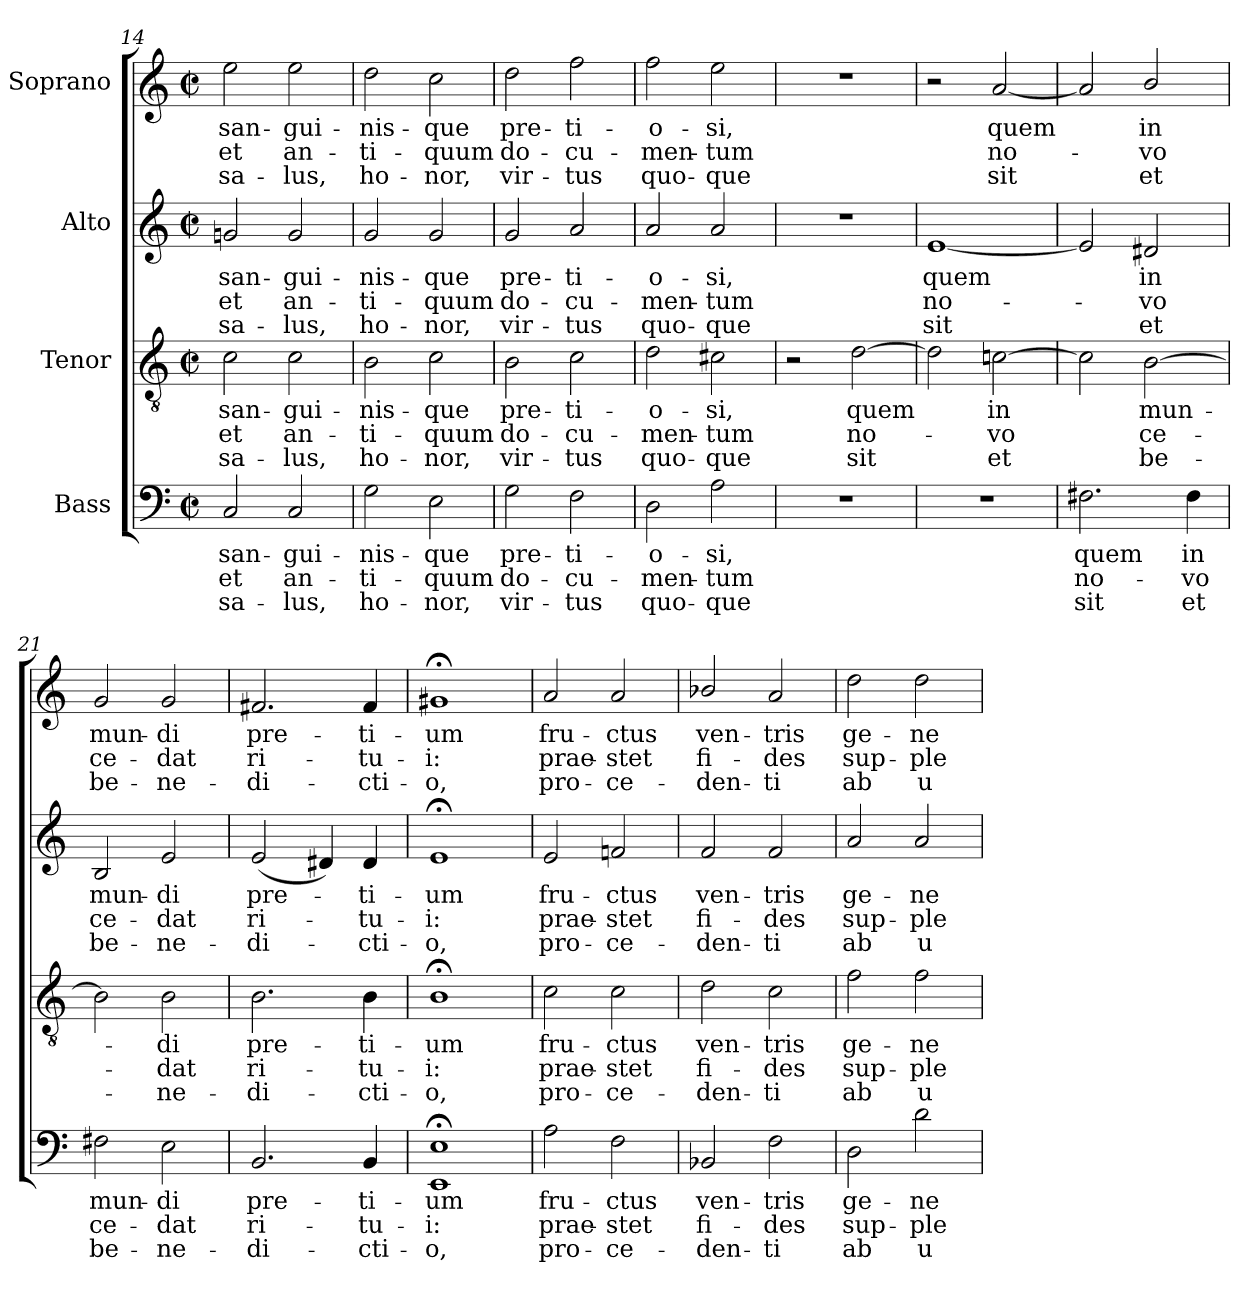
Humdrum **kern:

**kern	**text	**text	**text	**kern	**text	**text	**text	**kern	**text	**text	**text	**kern	**text	**text	**text
*part4	*part4	*part4	*part4	*part3	*part3	*part3	*part3	*part2	*part2	*part2	*part2	*part1	*part1	*part1	*part1
*staff4	*staff4	*staff4	*staff4	*staff3	*staff3	*staff3	*staff3	*staff2	*staff2	*staff2	*staff2	*staff1	*staff1	*staff1	*staff1
*I"Bass	*	*	*	*I"Tenor	*	*	*	*I"Alto	*	*	*	*I"Soprano	*	*	*
*clefF4	*	*	*	*clefGv2	*	*	*	*clefG2	*	*	*	*clefG2	*	*	*
*k[]	*	*	*	*k[]	*	*	*	*k[]	*	*	*	*k[]	*	*	*
*M2/2	*	*	*	*M2/2	*	*	*	*M2/2	*	*	*	*M2/2	*	*	*
*met(c|)	*	*	*	*met(c|)	*	*	*	*met(c|)	*	*	*	*met(c|)	*	*	*
=14	=14	=14	=14	=14	=14	=14	=14	=14	=14	=14	=14	=14	=14	=14	=14
!	!LO:LY:b	!LO:LY:b	!LO:LY:b	!	!LO:LY:b	!LO:LY:b	!LO:LY:b	!	!LO:LY:b	!LO:LY:b	!LO:LY:b	!	!LO:LY:b	!LO:LY:b	!LO:LY:b
2C/	san-	-et	sa-	2c\	san-	-et	sa-	2gn/	san-	-et	sa-	2ee\	san-	-et	sa-
!	!LO:LY:b	!LO:LY:b	!LO:LY:b	!	!LO:LY:b	!LO:LY:b	!LO:LY:b	!	!LO:LY:b	!LO:LY:b	!LO:LY:b	!	!LO:LY:b	!LO:LY:b	!LO:LY:b
2C/	-gui-	-an-	-lus,	2c\	-gui-	-an-	-lus,	2g/	-gui-	-an-	-lus,	2ee\	-gui-	-an-	-lus,
=15	=15	=15	=15	=15	=15	=15	=15	=15	=15	=15	=15	=15	=15	=15	=15
!	!LO:LY:b	!LO:LY:b	!LO:LY:b	!	!LO:LY:b	!LO:LY:b	!LO:LY:b	!	!LO:LY:b	!LO:LY:b	!LO:LY:b	!	!LO:LY:b	!LO:LY:b	!LO:LY:b
2G\	nis-	-ti-	-ho-	2B\	nis-	-ti-	-ho-	2g/	nis-	-ti-	-ho-	2dd\	nis-	-ti-	-ho-
!	!LO:LY:b	!LO:LY:b	!LO:LY:b	!	!LO:LY:b	!LO:LY:b	!LO:LY:b	!	!LO:LY:b	!LO:LY:b	!LO:LY:b	!	!LO:LY:b	!LO:LY:b	!LO:LY:b
2E\	-que	quum	nor,	2c\	-que	quum	nor,	2g/	-que	quum	nor,	2cc\	-que	quum	nor,
=16	=16	=16	=16	=16	=16	=16	=16	=16	=16	=16	=16	=16	=16	=16	=16
!	!LO:LY:b	!LO:LY:b	!LO:LY:b	!	!LO:LY:b	!LO:LY:b	!LO:LY:b	!	!LO:LY:b	!LO:LY:b	!LO:LY:b	!	!LO:LY:b	!LO:LY:b	!LO:LY:b
2G\	pre-	-do-	-vir-	2B\	pre-	-do-	-vir-	2g/	pre-	-do-	-vir-	2dd\	pre-	-do-	-vir-
!	!LO:LY:b	!LO:LY:b	!LO:LY:b	!	!LO:LY:b	!LO:LY:b	!LO:LY:b	!	!LO:LY:b	!LO:LY:b	!LO:LY:b	!	!LO:LY:b	!LO:LY:b	!LO:LY:b
2F\	-ti-	-cu-	-tus	2c\	-ti-	-cu-	-tus	2a/	-ti-	-cu-	-tus	2ff\	-ti-	-cu-	-tus
=17	=17	=17	=17	=17	=17	=17	=17	=17	=17	=17	=17	=17	=17	=17	=17
!	!LO:LY:b	!LO:LY:b	!LO:LY:b	!	!LO:LY:b	!LO:LY:b	!LO:LY:b	!	!LO:LY:b	!LO:LY:b	!LO:LY:b	!	!LO:LY:b	!LO:LY:b	!LO:LY:b
2D\	o-	-men-	-quo-	2d\	o-	-men-	-quo-	2a/	o-	-men-	-quo-	2ff\	o-	-men-	-quo-
!	!LO:LY:b	!LO:LY:b	!LO:LY:b	!	!LO:LY:b	!LO:LY:b	!LO:LY:b	!	!LO:LY:b	!LO:LY:b	!LO:LY:b	!	!LO:LY:b	!LO:LY:b	!LO:LY:b
2A\	-si,	tum	que	2c#X\	-si,	tum	que	2a/	-si,	tum	que	2ee\	-si,	tum	que
=18	=18	=18	=18	=18	=18	=18	=18	=18	=18	=18	=18	=18	=18	=18	=18
1r	.	.	.	2r	.	.	.	1r	.	.	.	1r	.	.	.
!	!	!	!	!	!LO:LY:b	!LO:LY:b	!LO:LY:b	!	!	!	!	!	!	!	!
.	.	.	.	[2d\	quem	no-	sit	.	.	.	.	.	.	.	.
=19	=19	=19	=19	=19	=19	=19	=19	=19	=19	=19	=19	=19	=19	=19	=19
!	!	!	!	!	!	!	!	!	!LO:LY:b	!LO:LY:b	!LO:LY:b	!	!	!	!
1r	.	.	.	2d\]	.	.	.	[1e	quem	no-	sit	2r	.	.	.
!	!	!	!	!	!LO:LY:b	!LO:LY:b	!LO:LY:b	!	!	!	!	!	!LO:LY:b	!LO:LY:b	!LO:LY:b
.	.	.	.	[2cn\	in	vo	et	.	.	.	.	[2a/	quem	no-	sit
!!LO:PB:g=z
=20	=20	=20	=20	=20	=20	=20	=20	=20	=20	=20	=20	=20	=20	=20	=20
!	!LO:LY:b	!LO:LY:b	!LO:LY:b	!	!	!	!	!	!	!	!	!	!	!	!
2.F#X\	quem	no-	-sit	2c\]	.	.	.	2e/]	.	.	.	2a/]	.	.	.
!	!	!	!	!	!LO:LY:b	!LO:LY:b	!LO:LY:b	!	!LO:LY:b	!LO:LY:b	!LO:LY:b	!	!LO:LY:b	!LO:LY:b	!LO:LY:b
.	.	.	.	[2B\	mun-	ce-	be-	2d#X/	in	vo	et	2b/	in	vo	et
!	!LO:LY:b	!LO:LY:b	!LO:LY:b	!	!	!	!	!	!	!	!	!	!	!	!
4F#\	in	vo	et	.	.	.	.	.	.	.	.	.	.	.	.
=21	=21	=21	=21	=21	=21	=21	=21	=21	=21	=21	=21	=21	=21	=21	=21
!	!LO:LY:b	!LO:LY:b	!LO:LY:b	!	!	!	!	!	!LO:LY:b	!LO:LY:b	!LO:LY:b	!	!LO:LY:b	!LO:LY:b	!LO:LY:b
2F#X\	mun-	-ce-	-be-	2B\]	.	.	.	2B/	mun-	-ce-	-be-	2g/	mun-	-ce-	-be-
!	!LO:LY:b	!LO:LY:b	!LO:LY:b	!	!LO:LY:b	!LO:LY:b	!LO:LY:b	!	!LO:LY:b	!LO:LY:b	!LO:LY:b	!	!LO:LY:b	!LO:LY:b	!LO:LY:b
2E\	-di	dat	ne-	2B\	di	dat	ne-	2e/	-di	dat	ne-	2g/	-di	dat	ne-
=22	=22	=22	=22	=22	=22	=22	=22	=22	=22	=22	=22	=22	=22	=22	=22
!	!LO:LY:b	!LO:LY:b	!LO:LY:b	!	!LO:LY:b	!LO:LY:b	!LO:LY:b	!	!LO:LY:b	!LO:LY:b	!LO:LY:b	!	!LO:LY:b	!LO:LY:b	!LO:LY:b
2.BB/	-pre-	-ri-	-di-	2.B\	-pre-	-ri-	-di-	(<2e/	-pre-	ri-	di-	2.f#X/	-pre-	-ri-	-di-
.	.	.	.	.	.	.	.	4d#X/)	.	.	.	.	.	.	.
!	!LO:LY:b	!LO:LY:b	!LO:LY:b	!	!LO:LY:b	!LO:LY:b	!LO:LY:b	!	!LO:LY:b	!LO:LY:b	!LO:LY:b	!	!LO:LY:b	!LO:LY:b	!LO:LY:b
4BB/	-ti-	-tu-	-cti-	4B\	-ti-	-tu-	-cti-	4d#/	ti-	-tu-	-cti-	4f#/	-ti-	-tu-	-cti-
=23	=23	=23	=23	=23	=23	=23	=23	=23	=23	=23	=23	=23	=23	=23	=23
!	!LO:LY:b	!LO:LY:b	!LO:LY:b	!	!LO:LY:b	!LO:LY:b	!LO:LY:b	!	!LO:LY:b	!LO:LY:b	!LO:LY:b	!	!LO:LY:b	!LO:LY:b	!LO:LY:b
1EE;< 1E;<	-um	i:	o,	1B;<	-um	i:	o,	1e;<	-um	i:	o,	1g#X;<	-um	i:	o,
=24	=24	=24	=24	=24	=24	=24	=24	=24	=24	=24	=24	=24	=24	=24	=24
!	!LO:LY:b	!LO:LY:b	!LO:LY:b	!	!LO:LY:b	!LO:LY:b	!LO:LY:b	!	!LO:LY:b	!LO:LY:b	!LO:LY:b	!	!LO:LY:b	!LO:LY:b	!LO:LY:b
2A\	fru-	-prae-	-pro-	2c\	fru-	-prae-	-pro-	2e/	fru-	-prae-	-pro-	2a/	fru-	-prae-	-pro-
!	!LO:LY:b	!LO:LY:b	!LO:LY:b	!	!LO:LY:b	!LO:LY:b	!LO:LY:b	!	!LO:LY:b	!LO:LY:b	!LO:LY:b	!	!LO:LY:b	!LO:LY:b	!LO:LY:b
2F\	-ctus	stet	ce-	2c\	-ctus	stet	ce-	2fni/	-ctus	stet	ce-	2a/	-ctus	stet	ce-
=25	=25	=25	=25	=25	=25	=25	=25	=25	=25	=25	=25	=25	=25	=25	=25
!	!LO:LY:b	!LO:LY:b	!LO:LY:b	!	!LO:LY:b	!LO:LY:b	!LO:LY:b	!	!LO:LY:b	!LO:LY:b	!LO:LY:b	!	!LO:LY:b	!LO:LY:b	!LO:LY:b
2BB-X/	-ven-	-fi-	-den-	2d\	-ven-	-fi-	-den-	2f/	-ven-	-fi-	-den-	2b-X/	-ven-	-fi-	-den-
!	!LO:LY:b	!LO:LY:b	!LO:LY:b	!	!LO:LY:b	!LO:LY:b	!LO:LY:b	!	!LO:LY:b	!LO:LY:b	!LO:LY:b	!	!LO:LY:b	!LO:LY:b	!LO:LY:b
2F\	-tris	des	ti	2c\	-tris	des	ti	2f/	-tris	des	ti	2a/	-tris	des	ti
=26	=26	=26	=26	=26	=26	=26	=26	=26	=26	=26	=26	=26	=26	=26	=26
!	!LO:LY:b	!LO:LY:b	!LO:LY:b	!	!LO:LY:b	!LO:LY:b	!LO:LY:b	!	!LO:LY:b	!LO:LY:b	!LO:LY:b	!	!LO:LY:b	!LO:LY:b	!LO:LY:b
2D\	ge-	-sup-	-ab	2f\	ge-	-sup-	-ab	2a/	ge-	-sup-	-ab	2dd\	ge-	-sup-	-ab
!	!LO:LY:b	!LO:LY:b	!LO:LY:b	!	!LO:LY:b	!LO:LY:b	!LO:LY:b	!	!LO:LY:b	!LO:LY:b	!LO:LY:b	!	!LO:LY:b	!LO:LY:b	!LO:LY:b
2d\	ne-	-ple-	-u-	2f\	ne-	-ple-	-u-	2a/	ne-	-ple-	-u-	2dd\	ne-	-ple-	-u-
=	=	=	=	=	=	=	=	=	=	=	=	=	=	=	=
*-	*-	*-	*-	*-	*-	*-	*-	*-	*-	*-	*-	*-	*-	*-	*-
